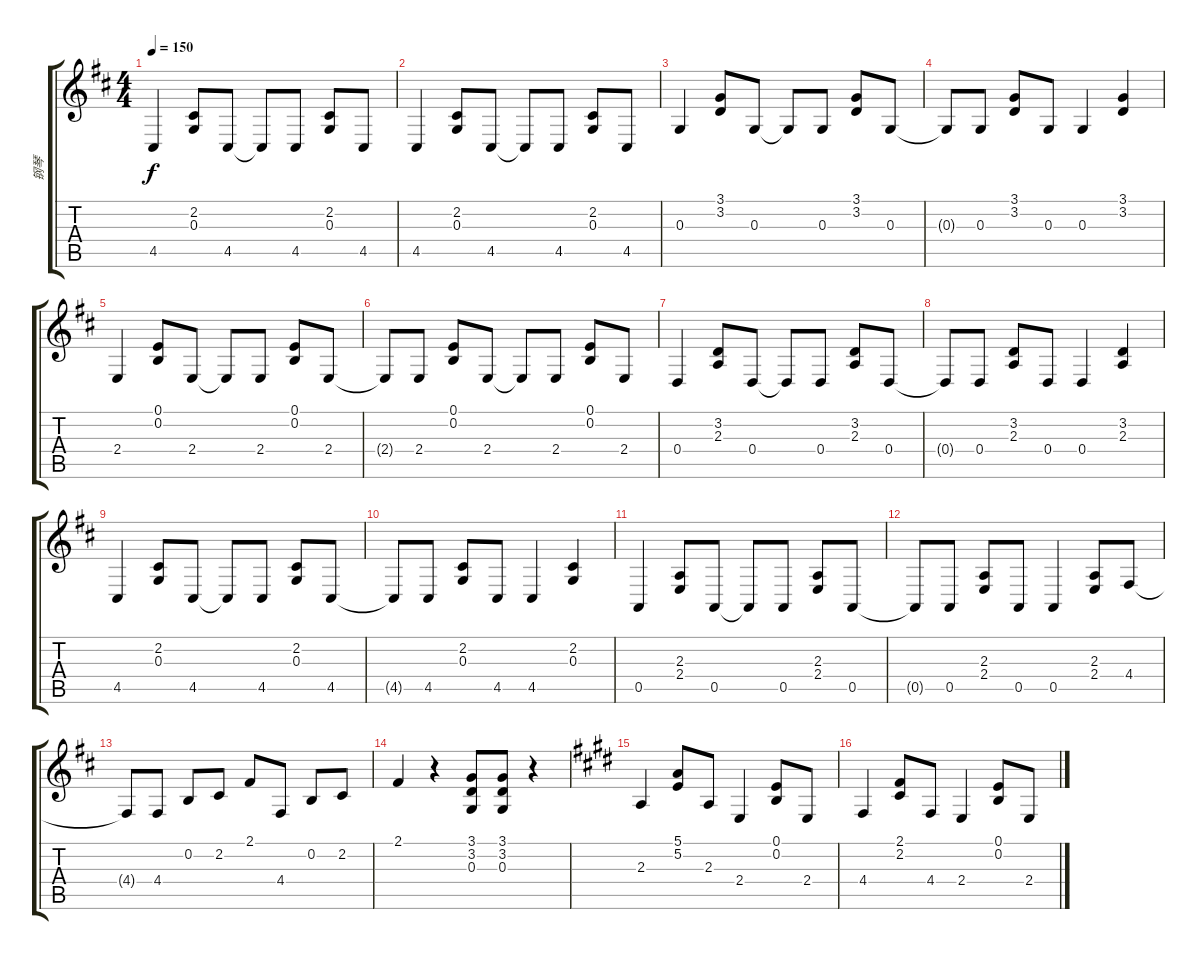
\track ("钢琴" "钢琴") {instrument acousticgrandpiano}
\staff {score tabs}
\tuning (E4 B3 G3 D3 A2 E2) {hide}
\ts (4 4)
\tempo 150
\clef g2
\ks d
4.5.4{dy f} (2.2 0.3).8 4.5.8 4.5{t}.8 4.5.8 (2.2 0.3).8 4.5.8 |
4.5.4 (2.2 0.3).8 4.5.8 4.5{t}.8 4.5.8 (2.2 0.3).8 4.5.8 |
0.3.4 (3.1 3.2).8 0.3.8 0.3{t}.8 0.3.8 (3.1 3.2).8 0.3.8 |
0.3{t}.8 0.3.8 (3.1 3.2).8 0.3.8 0.3.4 (3.1 3.2).4 |
2.4.4 (0.1 0.2).8 2.4.8 2.4{t}.8 2.4.8 (0.1 0.2).8 2.4.8 |
2.4{t}.8 2.4.8 (0.1 0.2).8 2.4.8 2.4{t}.8 2.4.8 (0.1 0.2).8 2.4.8 |
0.4.4 (3.2 2.3).8 0.4.8 0.4{t}.8 0.4.8 (3.2 2.3).8 0.4.8 |
0.4{t}.8 0.4.8 (3.2 2.3).8 0.4.8 0.4.4 (3.2 2.3).4 |
4.5.4 (2.2 0.3).8 4.5.8 4.5{t}.8 4.5.8 (2.2 0.3).8 4.5.8 |
4.5{t}.8 4.5.8 (2.2 0.3).8 4.5.8 4.5.4 (2.2 0.3).4 |
0.5.4 (2.3 2.4).8 0.5.8 0.5{t}.8 0.5.8 (2.3 2.4).8 0.5.8 |
0.5{t}.8 0.5.8 (2.3 2.4).8 0.5.8 0.5.4 (2.3 2.4).8 4.4.8 |
4.4{t}.8 4.4.8 0.2.8 2.2.8 2.1.8 4.4.8 0.2.8 2.2.8 |
2.1.4 r.4 (3.1 3.2 0.3).8 (3.1 3.2 0.3).8 r.4 |
\ks e
2.3.4 (5.1 5.2).8 2.3.8 2.4.4 (0.1 0.2).8 2.4.8 |
4.4.4 (2.1 2.2).8 4.4.8 2.4.4 (0.1 0.2).8 2.4.8
